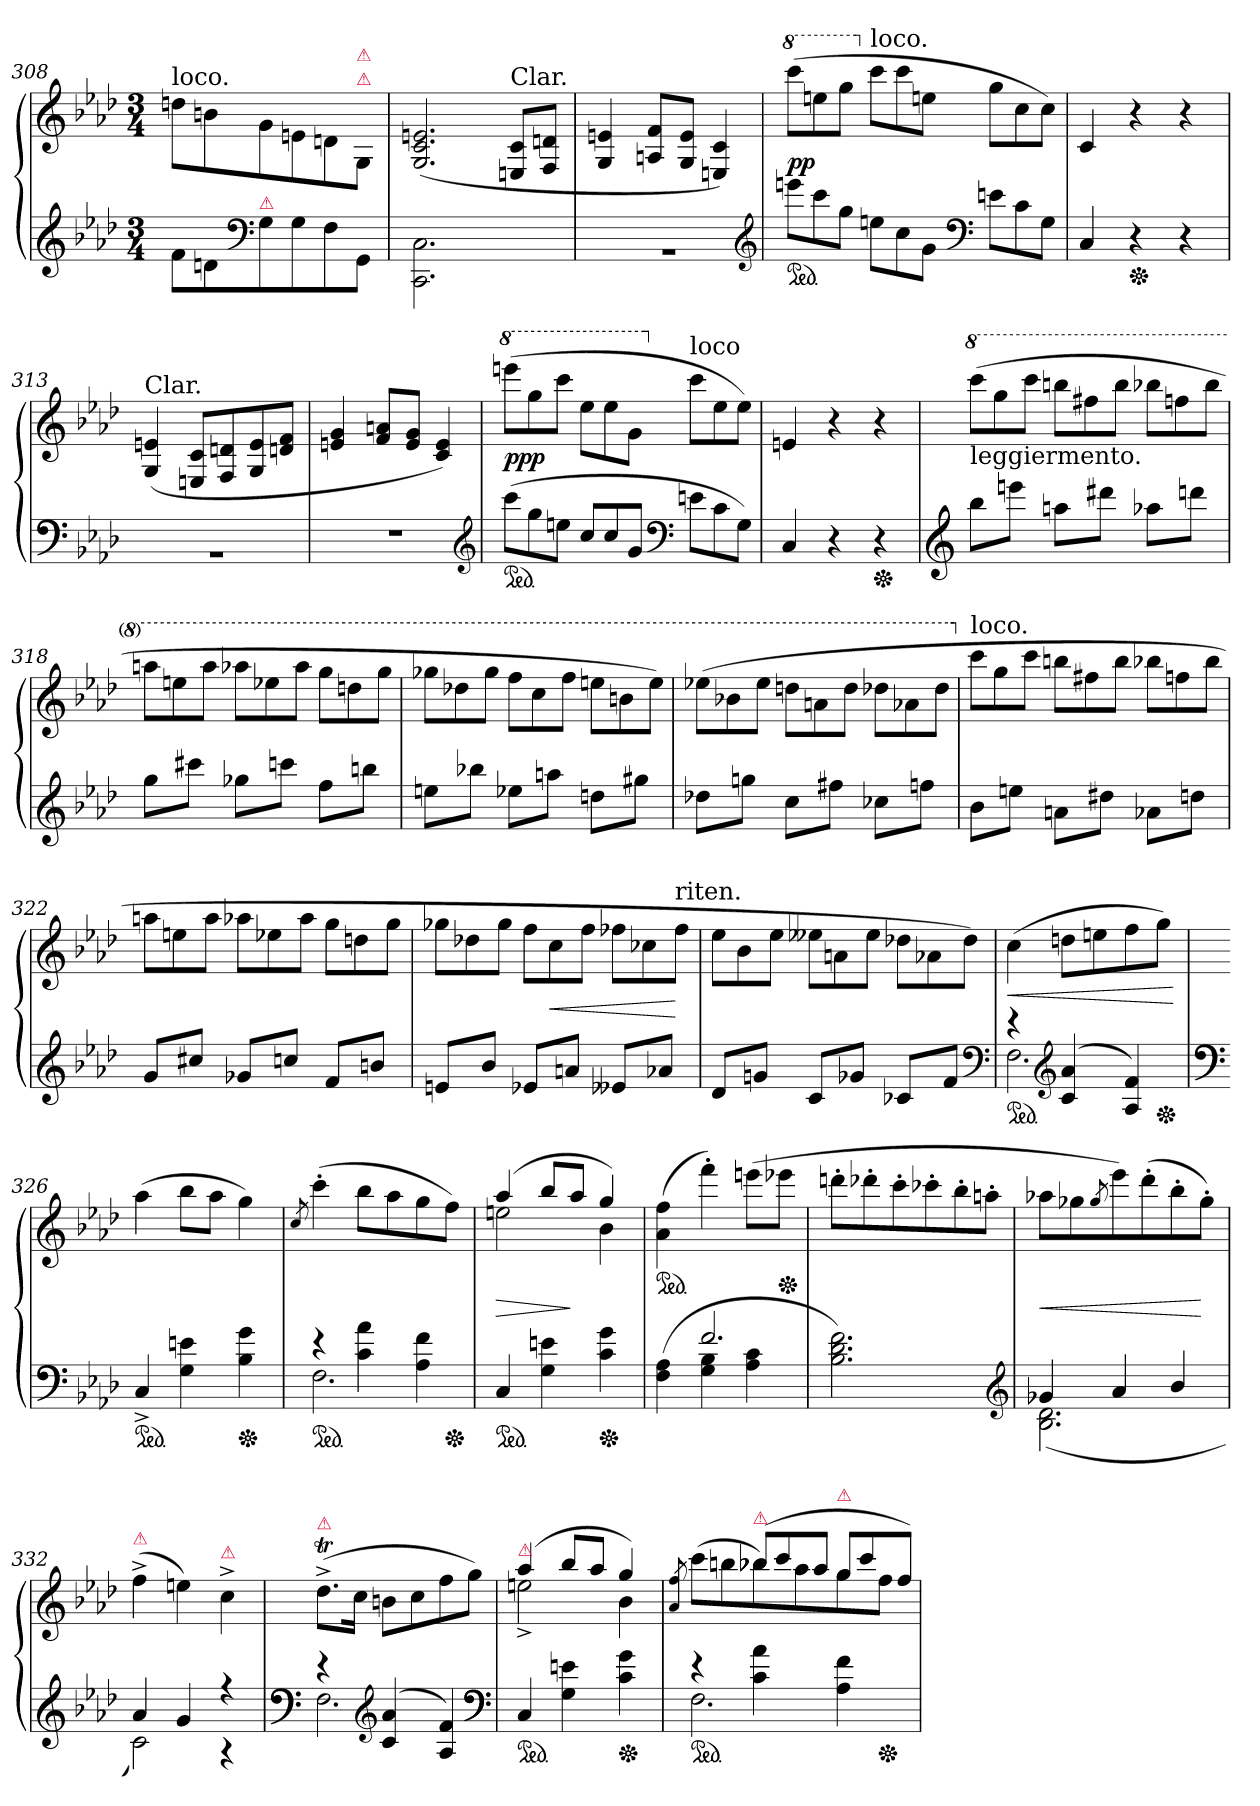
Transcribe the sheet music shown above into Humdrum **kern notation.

**kern	**kern	**dynam
*part1	*part1	*part1
*staff2	*staff1	*staff1/2
*clefG2	*clefG2	*
*k[b-e-a-d-]	*k[b-e-a-d-]	*
*f:	*f:	*
*M3/4	*M3/4	*
=308	=308	=308
!	!LO:TX:a:t=loco.	!
8f\L	8ddn\L	.
8dn	8bn\	.
*clefF4	*	*
!LO:TX:a:color=crimson:t=⚠	!	!
8G	8g\	.
8G	8en\	.
8F	8dn\	.
!	!LO:TX:a:color=crimson:t=⚠	!
!	!LO:TX:a:color=crimson:t=⚠	!
8GGJ	8G/J	.
=309	=309	=309
2.CC\ 2.C\	(>2.G/ 2.c/ 2.en/	.
!	!LO:TX:a:t=Clar.	!
8ryy	8En!/ 8c!/L	.
8ryy	8F!/ 8dn!/J	.
=310	=310	=310
2.rBB	4G!/ 4en!/	.
.	8An!/ 8f!/L	.
.	8G!/ 8e!/J	.
.	4En!/ 4c!/)	.
*clefG2	*	*
=311	=311	=311
*Xtuplet	*	*
*	*8va	*
*	*Xtuplet	*
*ped	*	*
12eeenL	(>12ccccL	pp
12ccc	12eeen	.
12ggJ	12gggJ	.
*	*X8va	*
!	!LO:TX:a:t=loco.	!
12eenL	12cccL	.
12cc	12ccc	.
12gJ	12eenJ	.
*clefF4	*	*
12enL	12ggL	.
12c	12cc	.
12GJ	12ccJ)	.
=312	=312	=312
4C	4c	.
*Xped	*	*
4r	4r	.
4r	4r	.
=313	=313	=313
!	!LO:TX:a:t=Clar.	!
2.rBB	(>4G!/ 4en!/	.
.	8En!/ 8c!/L	.
.	8F!/ 8dn!/	.
.	8G!/ 8e!/	.
.	8dn! 8f!J	.
=314	=314	=314
2.rF	4en! 4g!	.
.	8f! 8an!L	.
.	8e! 8g!J	.
.	4c! 4e!)	.
*clefG2	*	*
=315	=315	=315
*	*8va	*
*ped	*	*
(>12cccL	(>12eeeenL	ppp
12gg	12ggg	.
12eenJ	12ccccJ	.
12ccL	12eee-L	.
12cc	12eee-	.
12gJ	12ggJ	.
*clefF4	*	*
*	*X8va	*
!	!LO:TX:a:t=loco	!
12enL	12cccL	.
12c	12ee-	.
12GJ)	12ee-J)	.
=316	=316	=316
4C	4en	.
4r	4r	.
*Xped	*	*
4r	4r	.
=317	=317	=317
*clefG2	*	*
*	*8va	*
!	!LO:TX:b:t=leggiermento.	!
8bb-L	(>12ccccL	.
.	12ggg	.
8eeenJ	.	.
.	12ccccJ	.
8aanL	12bbbnL	.
.	12fff#X	.
8ddd#XJ	.	.
.	12bbbJ	.
8aa-XL	12bbb-XL	.
.	12fffn	.
8dddnJ	.	.
.	12bbb-J	.
=318	=318	=318
8ggL	12aaanL	.
.	12eeen	.
8ccc#XJ	.	.
.	12aaaJ	.
8gg-XL	12aaa-XL	.
.	12eee-X	.
8cccnJ	.	.
.	12aaa-J	.
8ffL	12gggL	.
.	12dddn	.
8bbnJ	.	.
.	12gggJ	.
=319	=319	=319
8eenL	12ggg-XL	.
.	12ddd-X	.
8bb-XJ	.	.
.	12ggg-J	.
8ee-XL	12fffL	.
.	12ccc	.
8aanJ	.	.
.	12fffJ	.
8ddnL	12eeenL	.
.	12bbn	.
8gg#XJ	.	.
.	12eeeJ)	.
=320	=320	=320
8dd-XL	(>12eee-XL	.
.	12bb-X	.
8ggnJ	.	.
.	12eee-J	.
8ccL	12dddnL	.
.	12aan	.
8ff#XJ	.	.
.	12dddJ	.
8cc-XL	12ddd-XL	.
.	12aa-X	.
8ffnJ	.	.
.	12ddd-J	.
=321	=321	=321
*	*X8va	*
!	!LO:TX:a:t=loco.	!
8b-L	12cccL	.
.	12gg	.
8eenJ	.	.
.	12cccJ	.
8anL	12bbnL	.
.	12ff#X	.
8dd#XJ	.	.
.	12bbJ	.
8a-XL	12bb-XL	.
.	12ffn	.
8ddnJ	.	.
.	12bb-J	.
=322	=322	=322
8gL	12aanL	.
.	12een	.
8cc#XJ	.	.
.	12aaJ	.
8g-XL	12aa-XL	.
.	12ee-X	.
8ccnJ	.	.
.	12aa-J	.
8fL	12ggL	.
.	12ddn	.
8bnJ	.	.
.	12ggJ	.
=323	=323	=323
8enL	12gg-XL	.
.	12dd-X	.
8b-J	.	.
.	12gg-J	.
8e-XL	12ffL	.
.	12cc	<
8anJ	.	.
.	12ffJ	.
8e--XL	12ff-XL	.
.	12cc-X	.
8a-XJ	.	.
!	!LO:TX:a:t=riten.	!
.	12ff-J	[
=324	=324	=324
8d-L	12ee-L	.
.	12b-	.
8gnJ	.	.
.	12ee-J	.
8cL	12ee--XL	.
.	12an	.
8g-XJ	.	.
.	12ee--J	.
8c-XL	12dd-XL	.
.	12a-X	.
8fJ	.	.
.	12dd-J)	.
*clefF4	*	*
=325	=325	=325
*^	*	*
*ped	*	*	*
4r	2.F	(>4cc	<
*clefG2	*	*	*
(<4c 4a-	.	8ddnL	.
.	.	8een	.
4A- 4f)	.	8ff	.
*Xped	*	*	*
.	.	8ggJ)	.
*v	*v	*	*
.	.	[
=326	=326	=326
*clefF4	*	*
!LO:TX:a:color=crimson:t=⚠	!	!
*ped	*	*
4C^>	(>4aa-	.
4G\ 4en\	8bb-\L	.
.	8aa-\J	.
*Xped	*	*
4B-\ 4g\	4gg\)	.
=327	=327	=327
.	8qcc/	.
*^	*	*
*ped	*	*	*
4re	2.F	(>4ccc'	.
4c\ 4a-\	.	8bb-L	.
.	.	8aa-	.
4A-\ 4f\	.	8gg	.
*Xped	*	*	*
.	.	8ffJ)	.
*v	*v	*	*
=328	=328	=328
*	*^	*
*ped	*	*	*
4C/	(4aa-	2een	>
4G 4en	8bb-L	.	.
.	8aa-J	.	]
*Xped	*	*	*
4c 4g	4gg)	4b-	.
*	*v	*v	*
=329	=329	=329
*^	*	*
*	*	*ped	*
(<4F\ 4A-\	4ryy	(4a- 4ff	.
!	!LO:N:vis=2.	!	!
4G\ 4B-\	2f/	4fff'>)	.
4A-\ 4c\	.	(>8eeenL	.
*	*	*Xped	*
.	.	8eee-XJ	.
*v	*v	*	*
=330	=330	=330
2.B- 2.d- 2.f)	8dddn'>L	.
.	8ddd-X'>	.
.	8ccc'>	.
.	8ccc-X'>	.
.	8bb-'>	.
.	8aan'>J	.
*clefG2	*	*
=331	=331	=331
*^	*	*
4g-X	(<2.B- 2.d-	8aa-XL	<
.	.	8gg-X	.
.	.	8qgg-/	.
4a-	.	8eee-)	.
.	.	(>8ddd-'>	.
4b-/	.	8bb-'>	.
.	.	8gg-'>J)	[
=332	=332	=332	=332
!	!	!LO:TX:a:color=crimson:t=⚠	!
4a-	2c)	(4ff^<	.
4g	.	4een)	.
!	!	!LO:TX:a:color=crimson:t=⚠	!
4r	4r	4cc^<	.
=333	=333	=333	=333
*clefF4	*	*	*
!	!	!LO:TX:a:color=crimson:t=⚠	!
4re	2.F	(>8.dd-T^<L	.
.	.	16ccJk	.
*clefG2	*	*	*
(<4c 4a-	.	8bnL	.
.	.	8cc	.
4A- 4f)	.	8ff	.
.	.	8ggJ)	.
*v	*v	*	*
*clefF4	*	*
=334	=334	=334
*	*^	*
!	!LO:TX:a:color=crimson:t=⚠	!	!
*ped	*	*	*
4C/	(>4aa-	2een^<	.
4G 4en	8bb-L	.	.
.	8aa-J	.	.
*Xped	*	*	*
4c 4g	4gg)	4b-	.
=335	=335	=335	=335
.	8qa-/ 8qff/	.	.
*^	*	*	*
*ped	*	*	*	*
4re	2.F	4ryy	(>8ccc\L	.
.	.	.	8bbn	.
!	!	!LO:TX:a:color=crimson:t=⚠	!	!
4c\ 4a-\	.	(>12bb-X/L	8bb-X)	.
.	.	12ccc	.	.
.	.	.	8aa-	.
.	.	12aa-J	.	.
!	!	!LO:TX:a:color=crimson:t=⚠	!	!
4A-\ 4f\	.	12ggL	8gg	.
.	.	12ccc/	.	.
*Xped	*	*	*	*
.	.	.	8ffJ	.
.	.	12ffJ)	.	.
*v	*v	*	*	*
*	*v	*v	*
=	=	=
*-	*-	*-
